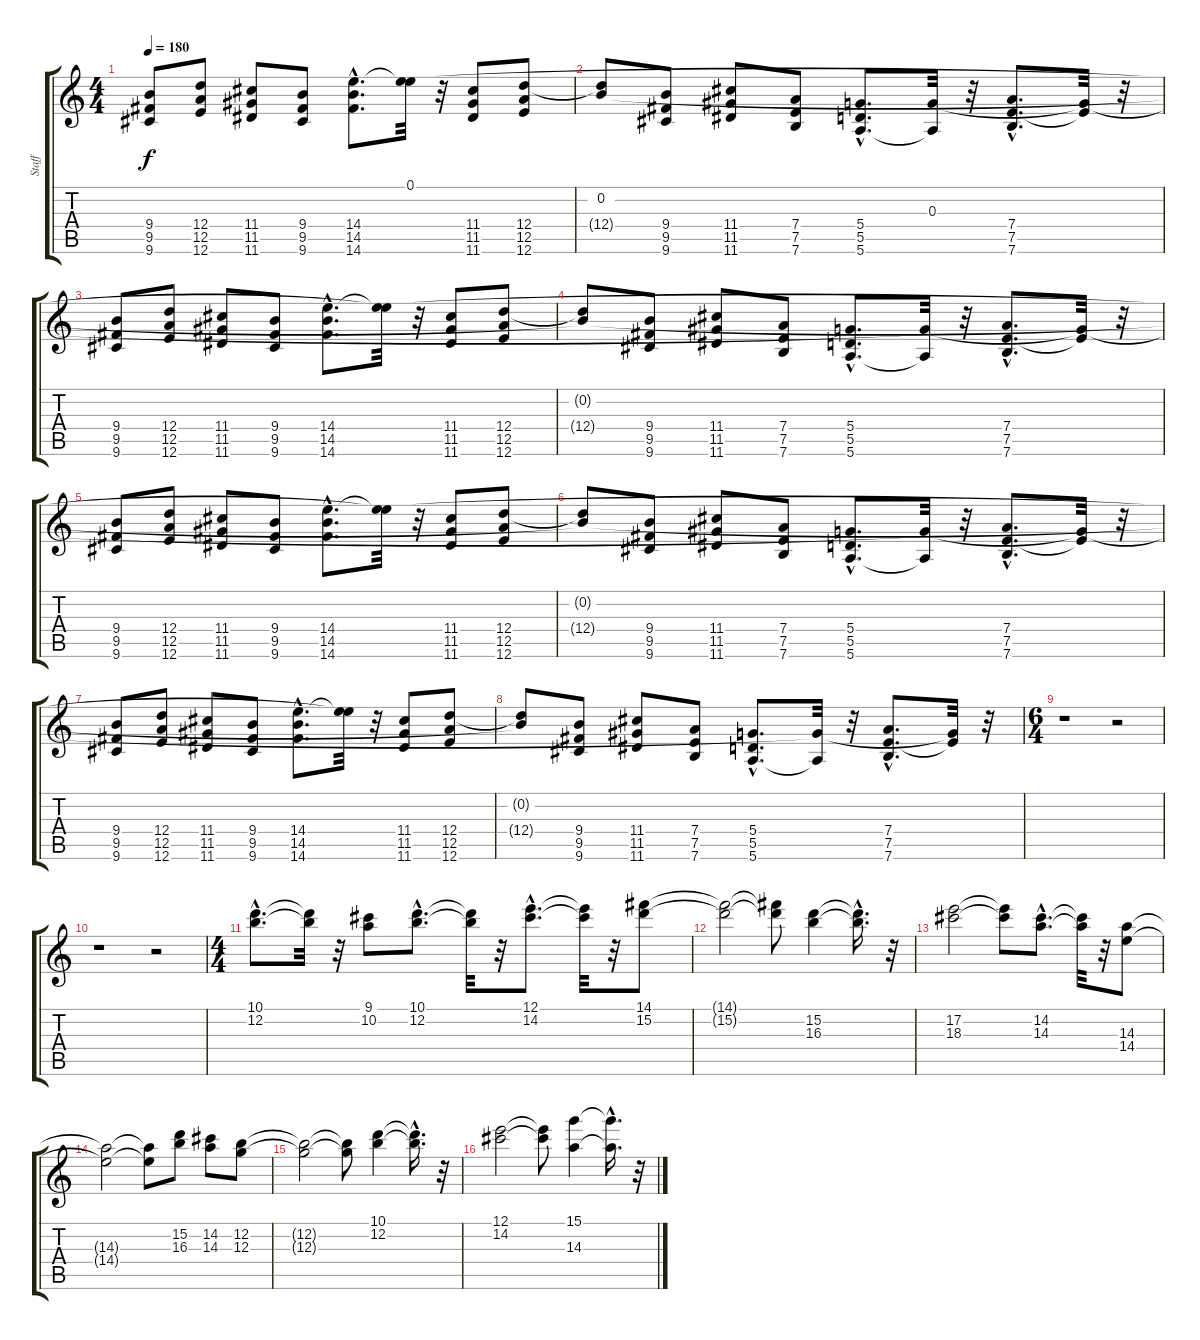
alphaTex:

\track ("Staff" "Staff") {instrument distortionguitar}
\staff {score tabs}
\tuning (E4 B3 G3 D3 A2 E2) {hide}
\ts (4 4)
\tempo 180
\clef g2
\ks c
(9.4 9.5 9.6).8{dy f instrument distortionguitar} (12.4 12.5 12.6).8 (11.4 11.5 11.6).8 (9.4 9.5 9.6).8 (14.4{hac} 14.5{hac} 14.6{hac}).8{d} (0.1 14.4{t}).32 r.32 (11.4 11.5 11.6).8 (12.4 12.5 12.6).8 |
(0.2 12.4{t}).8 (9.4 9.5 9.6).8 (11.4 11.5 11.6).8 (7.4 7.5 7.6).8 (5.4{hac} 5.5{hac} 5.6{hac}).8{d} (0.3 5.6{t}).32 r.32 (7.4{hac} 7.5{hac} 7.6{hac}).8{d} (0.3{t} 7.5{t}).32 r.32 |
(9.4 9.5 9.6).8 (12.4 12.5 12.6).8 (11.4 11.5 11.6).8 (9.4 9.5 9.6).8 (14.4{hac} 14.5{hac} 14.6{hac}).8{d} (0.1{t} 14.4{t}).32 r.32 (11.4 11.5 11.6).8 (12.4 12.5 12.6).8 |
(0.2{t} 12.4{t}).8 (9.4 9.5 9.6).8 (11.4 11.5 11.6).8 (7.4 7.5 7.6).8 (5.4{hac} 5.5{hac} 5.6{hac}).8{d} (0.3{t} 5.6{t}).32 r.32 (7.4{hac} 7.5{hac} 7.6{hac}).8{d} (0.3{t} 7.5{t}).32 r.32 |
(9.4 9.5 9.6).8 (12.4 12.5 12.6).8 (11.4 11.5 11.6).8 (9.4 9.5 9.6).8 (14.4{hac} 14.5{hac} 14.6{hac}).8{d} (0.1{t} 14.4{t}).32 r.32 (11.4 11.5 11.6).8 (12.4 12.5 12.6).8 |
(0.2{t} 12.4{t}).8 (9.4 9.5 9.6).8 (11.4 11.5 11.6).8 (7.4 7.5 7.6).8 (5.4{hac} 5.5{hac} 5.6{hac}).8{d} (0.3{t} 5.6{t}).32 r.32 (7.4{hac} 7.5{hac} 7.6{hac}).8{d} (0.3{t} 7.5{t}).32 r.32 |
(9.4 9.5 9.6).8 (12.4 12.5 12.6).8 (11.4 11.5 11.6).8 (9.4 9.5 9.6).8 (14.4{hac} 14.5{hac} 14.6{hac}).8{d} (0.1{t} 14.4{t}).32 r.32 (11.4 11.5 11.6).8 (12.4 12.5 12.6).8 |
(0.2{t} 12.4{t}).8 (9.4 9.5 9.6).8 (11.4 11.5 11.6).8 (7.4 7.5 7.6).8 (5.4{hac} 5.5{hac} 5.6{hac}).8{d} (0.3{t} 5.6{t}).32 r.32 (7.4{hac} 7.5{hac} 7.6{hac}).8{d} (0.3{t} 7.5{t}).32 r.32 |
\ts (6 4)
r.1 r.2 |
r.1 r.2 |
\ts (4 4)
(10.1{hac} 12.2{hac}).8{d} (10.1{t} 12.2{t}).32 r.32 (9.1 10.2).8 (10.1{hac} 12.2{hac}).8{d} (10.1{t} 12.2{t}).32 r.32 (12.1{hac} 14.2{hac}).8{d} (12.1{t} 14.2{t}).32 r.32 (14.1 15.2).8 |
(14.1{t} 15.2{t}).2 (14.1{t} 15.2{t}).8 (15.2 16.3).4 (15.2{hac t} 16.3{hac t}).16{d} r.32 |
(17.2 18.3).2 (17.2{t} 18.3{t}).8 (14.2{hac} 14.3{hac}).8{d} (14.2{t} 14.3{t}).32 r.32 (14.3 14.4).8 |
(14.3{t} 14.4{t}).2 (14.3{t} 14.4{t}).8 (15.2 16.3).8 (14.2 14.3).8 (12.2 12.3).8 |
(12.2{t} 12.3{t}).2 (12.2{t} 12.3{t}).8 (10.1 12.2).4 (10.1{hac t} 12.2{hac t}).16{d} r.32 |
(12.1 14.2).2 (12.1{t} 14.2{t}).8 (15.1 14.3).4 (15.1{hac t} 14.3{hac t}).16{d} r.32
